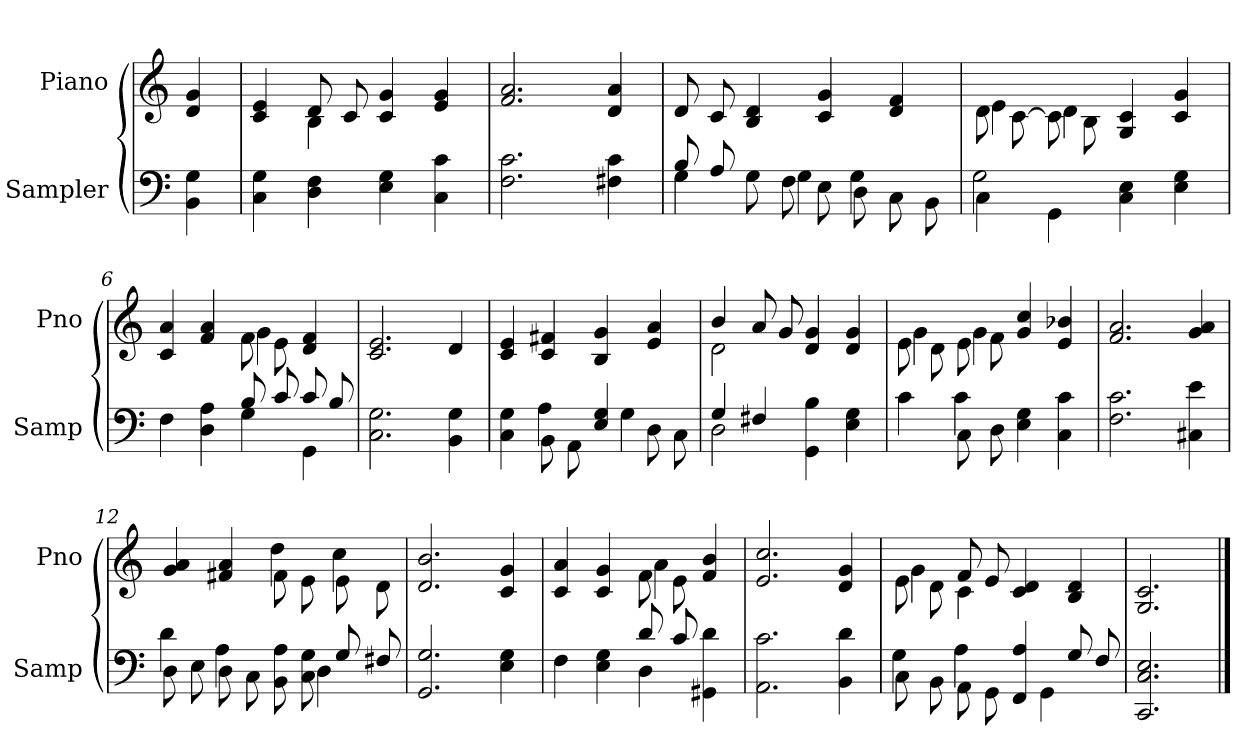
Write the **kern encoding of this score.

**kern	**kern
*part2	*part1
*staff2	*staff1
*I"Sampler	*I"Piano
*I'Samp	*I'Pno
*clefF4	*clefG2
=1	=1
4BB 4G	4d 4g
=2	=2
*	*^
4C 4G	4c 4e	4ryy
4D 4F	8d/	4B
.	8c/	.
4E 4G	4c 4g	2ryy
4C 4c	4e 4g	.
*	*v	*v
=3	=3
2.F 2.c	2.f 2.a
4F#X 4c	4d 4a
=4	=4
*^	*
8B/	4G	8d/
8A/	.	8c/
8G\	8ryy	4B 4d
8F\	4G	.
8E\	.	4c 4g
8D\	4G	.
8C\	.	4d 4f
8BB\	8ryy	.
=5	=5	=5
*	*	*^
4C\	2G	8d\	4e
.	.	[8c\	.
4GG\	.	8c\]	4d
.	.	8B\	.
4C 4E	2ryy	4G 4c	2ryy
4E 4G	.	4c 4g	.
=6	=6	=6	=6
4F	2ryy	4c 4a	2ryy
4D 4A	.	4f 4a	.
8B/	4G	8f\	4g
8c/	.	8e\	.
8c/	4GG	4d 4f	4ryy
8B/	.	.	.
*v	*v	*	*
*	*v	*v
=7	=7
2.C 2.G	2.c 2.e
4BB 4G	4d
=8	=8
*^	*
4C 4G	4ryy	4c 4e
8BB\	4A	4c 4f#X
8AA\	.	.
4E 4G	8ryy	4B 4g
.	4G	.
8D\	.	4e 4a
8C\	8ryy	.
=9	=9	=9
*	*	*^
4G/	2D	4b/	2d
4F#X/	.	8a/	.
.	.	8g/	.
4GG 4B	2ryy	4d 4g	2ryy
4E 4G	.	4d 4g	.
=10	=10	=10	=10
4c	4ryy	8e\	4g
.	.	8d\	.
8C\	4c	8e\	4g
8D\	.	8f\	.
4E 4G	2ryy	4g 4cc	2ryy
4C 4c	.	4e 4b-X	.
*v	*v	*	*
*	*v	*v
=11	=11
2.F 2.c	2.f 2.a
4C#X 4e	4g 4a
=12	=12
*^	*^
8D\	4d	4g 4a	2ryy
8E\	.	.	.
8D\	4A	4f#X 4a	.
8C\	.	.	.
8BB\ 8A\	8ryy	8f#\	4dd
8C\ 8G\	4D	8e\	.
8G/	.	8e\	4cc
8F#X/	8ryy	8d\	.
*v	*v	*	*
*	*v	*v
=13	=13
2.GG 2.G	2.d 2.b
4E 4G	4c 4g
=14	=14
*^	*^
4F	2ryy	4c 4a	2ryy
4E 4G	.	4c 4g	.
8d/	4D	8f\	4a
8c/	.	8e\	.
4GG#X 4d	4ryy	4f 4b	4ryy
*v	*v	*	*
*	*v	*v
=15	=15
2.AA 2.c	2.e 2.cc
4BB 4d	4d 4g
=16	=16
*^	*^
8C\	4G	8e\	4g
8BB\	.	8d\	.
8AA\	4A	8f/	4c
8GG\	.	8e/	.
4FF 4A	8ryy	4c 4d	2ryy
.	4GG	.	.
8G/	.	4B 4d	.
8F/	8ryy	.	.
*v	*v	*	*
*	*v	*v
=17	=17
2.CC 2.C 2.E	2.G 2.c
==	==
*-	*-
